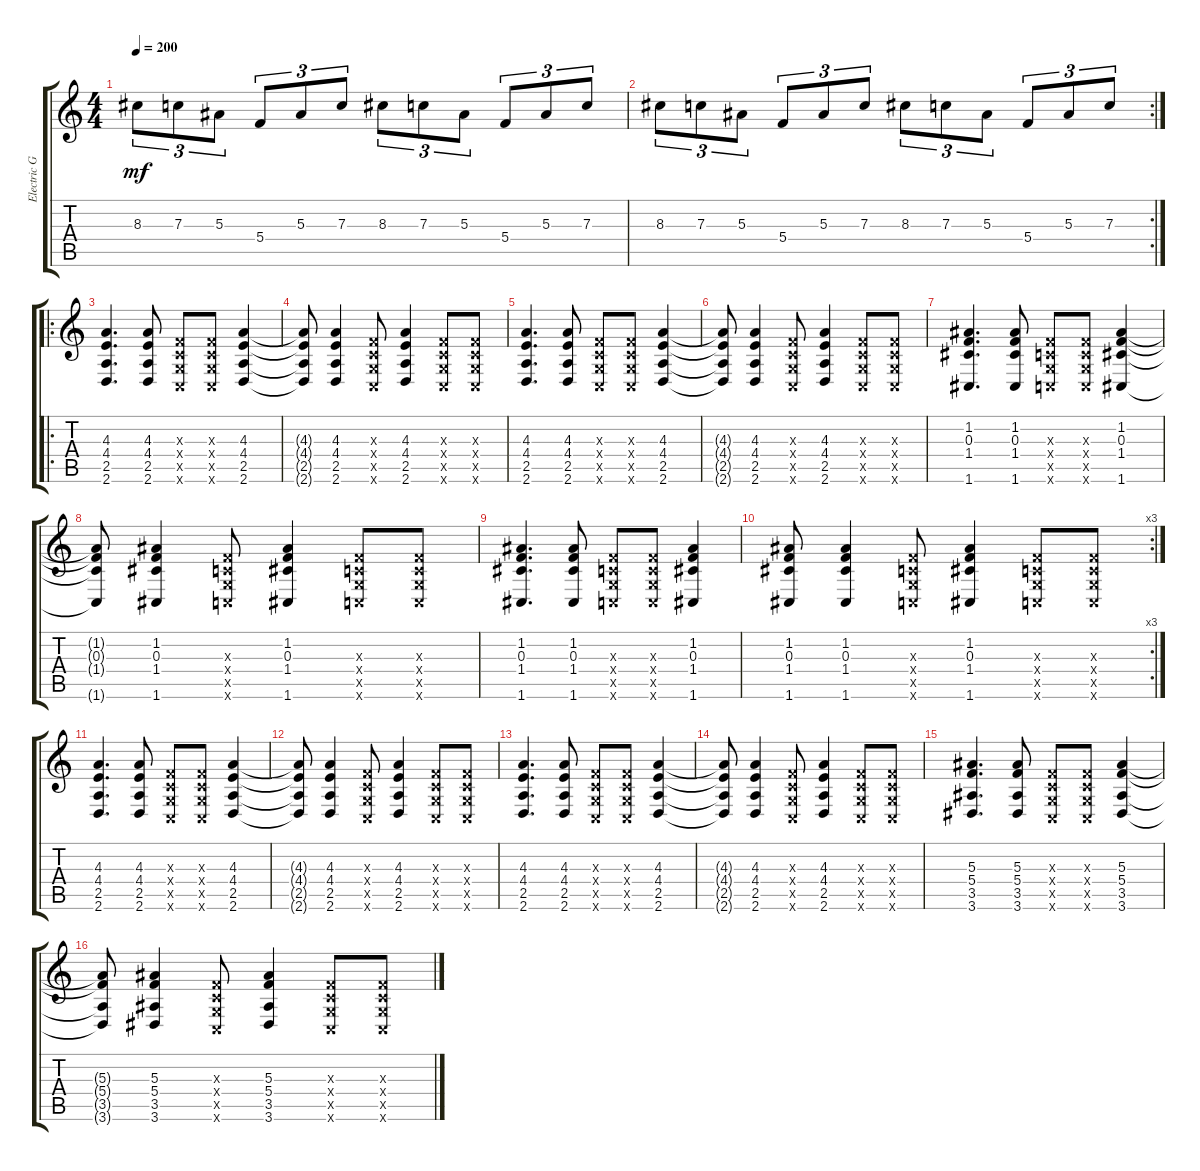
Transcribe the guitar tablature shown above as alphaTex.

\track ("Electric Guitar" "Electric G") {instrument distortionguitar}
\staff {score tabs}
\tuning (D4 A3 F3 C3 G2 C2) {hide}
\ts (4 4)
\tempo 200
\clef g2
\ks c
8.3.8{tu (3 2) dy mf} 7.3.8{tu (3 2)} 5.3.8{tu (3 2)} 5.4.8{tu (3 2)} 5.3.8{tu (3 2)} 7.3.8{tu (3 2)} 8.3.8{tu (3 2)} 7.3.8{tu (3 2)} 5.3.8{tu (3 2)} 5.4.8{tu (3 2)} 5.3.8{tu (3 2)} 7.3.8{tu (3 2)} |
\rc 2
8.3.8{tu (3 2)} 7.3.8{tu (3 2)} 5.3.8{tu (3 2)} 5.4.8{tu (3 2)} 5.3.8{tu (3 2)} 7.3.8{tu (3 2)} 8.3.8{tu (3 2)} 7.3.8{tu (3 2)} 5.3.8{tu (3 2)} 5.4.8{tu (3 2)} 5.3.8{tu (3 2)} 7.3.8{tu (3 2)} |
\ro
(4.3 4.4 2.5 2.6).4{d} (4.3 4.4 2.5 2.6).8 (0.3{x} 0.4{x} 0.5{x} 0.6{x}).8 (0.3{x} 0.4{x} 0.5{x} 0.6{x}).8 (4.3 4.4 2.5 2.6).4 |
(4.3{t} 4.4{t} 2.5{t} 2.6{t}).8 (4.3 4.4 2.5 2.6).4 (0.3{x} 0.4{x} 0.5{x} 0.6{x}).8 (4.3 4.4 2.5 2.6).4 (0.3{x} 0.4{x} 0.5{x} 0.6{x}).8 (0.3{x} 0.4{x} 0.5{x} 0.6{x}).8 |
(4.3 4.4 2.5 2.6).4{d} (4.3 4.4 2.5 2.6).8 (0.3{x} 0.4{x} 0.5{x} 0.6{x}).8 (0.3{x} 0.4{x} 0.5{x} 0.6{x}).8 (4.3 4.4 2.5 2.6).4 |
(4.3{t} 4.4{t} 2.5{t} 2.6{t}).8 (4.3 4.4 2.5 2.6).4 (0.3{x} 0.4{x} 0.5{x} 0.6{x}).8 (4.3 4.4 2.5 2.6).4 (0.3{x} 0.4{x} 0.5{x} 0.6{x}).8 (0.3{x} 0.4{x} 0.5{x} 0.6{x}).8 |
(1.2 0.3 1.4 1.6).4{d} (1.2 0.3 1.4 1.6).8 (0.3{x} 0.4{x} 0.5{x} 0.6{x}).8 (0.3{x} 0.4{x} 0.5{x} 0.6{x}).8 (1.2 0.3 1.4 1.6).4 |
(1.2{t} 0.3{t} 1.4{t} 1.6{t}).8 (1.2 0.3 1.4 1.6).4 (0.3{x} 0.4{x} 0.5{x} 0.6{x}).8 (1.2 0.3 1.4 1.6).4 (0.3{x} 0.4{x} 0.5{x} 0.6{x}).8 (0.3{x} 0.4{x} 0.5{x} 0.6{x}).8 |
(1.2 0.3 1.4 1.6).4{d} (1.2 0.3 1.4 1.6).8 (0.3{x} 0.4{x} 0.5{x} 0.6{x}).8 (0.3{x} 0.4{x} 0.5{x} 0.6{x}).8 (1.2 0.3 1.4 1.6).4 |
\rc 3
(1.2 0.3 1.4 1.6).8 (1.2 0.3 1.4 1.6).4 (0.3{x} 0.4{x} 0.5{x} 0.6{x}).8 (1.2 0.3 1.4 1.6).4 (0.3{x} 0.4{x} 0.5{x} 0.6{x}).8 (0.3{x} 0.4{x} 0.5{x} 0.6{x}).8 |
(4.3 4.4 2.5 2.6).4{d} (4.3 4.4 2.5 2.6).8 (0.3{x} 0.4{x} 0.5{x} 0.6{x}).8 (0.3{x} 0.4{x} 0.5{x} 0.6{x}).8 (4.3 4.4 2.5 2.6).4 |
(4.3{t} 4.4{t} 2.5{t} 2.6{t}).8 (4.3 4.4 2.5 2.6).4 (0.3{x} 0.4{x} 0.5{x} 0.6{x}).8 (4.3 4.4 2.5 2.6).4 (0.3{x} 0.4{x} 0.5{x} 0.6{x}).8 (0.3{x} 0.4{x} 0.5{x} 0.6{x}).8 |
(4.3 4.4 2.5 2.6).4{d} (4.3 4.4 2.5 2.6).8 (0.3{x} 0.4{x} 0.5{x} 0.6{x}).8 (0.3{x} 0.4{x} 0.5{x} 0.6{x}).8 (4.3 4.4 2.5 2.6).4 |
(4.3{t} 4.4{t} 2.5{t} 2.6{t}).8 (4.3 4.4 2.5 2.6).4 (0.3{x} 0.4{x} 0.5{x} 0.6{x}).8 (4.3 4.4 2.5 2.6).4 (0.3{x} 0.4{x} 0.5{x} 0.6{x}).8 (0.3{x} 0.4{x} 0.5{x} 0.6{x}).8 |
(5.3 5.4 3.5 3.6).4{d} (5.3 5.4 3.5 3.6).8 (0.3{x} 0.4{x} 0.5{x} 0.6{x}).8 (0.3{x} 0.4{x} 0.5{x} 0.6{x}).8 (5.3 5.4 3.5 3.6).4 |
(5.3{t} 5.4{t} 3.5{t} 3.6{t}).8 (5.3 5.4 3.5 3.6).4 (0.3{x} 0.4{x} 0.5{x} 0.6{x}).8 (5.3 5.4 3.5 3.6).4 (0.3{x} 0.4{x} 0.5{x} 0.6{x}).8 (0.3{x} 0.4{x} 0.5{x} 0.6{x}).8
